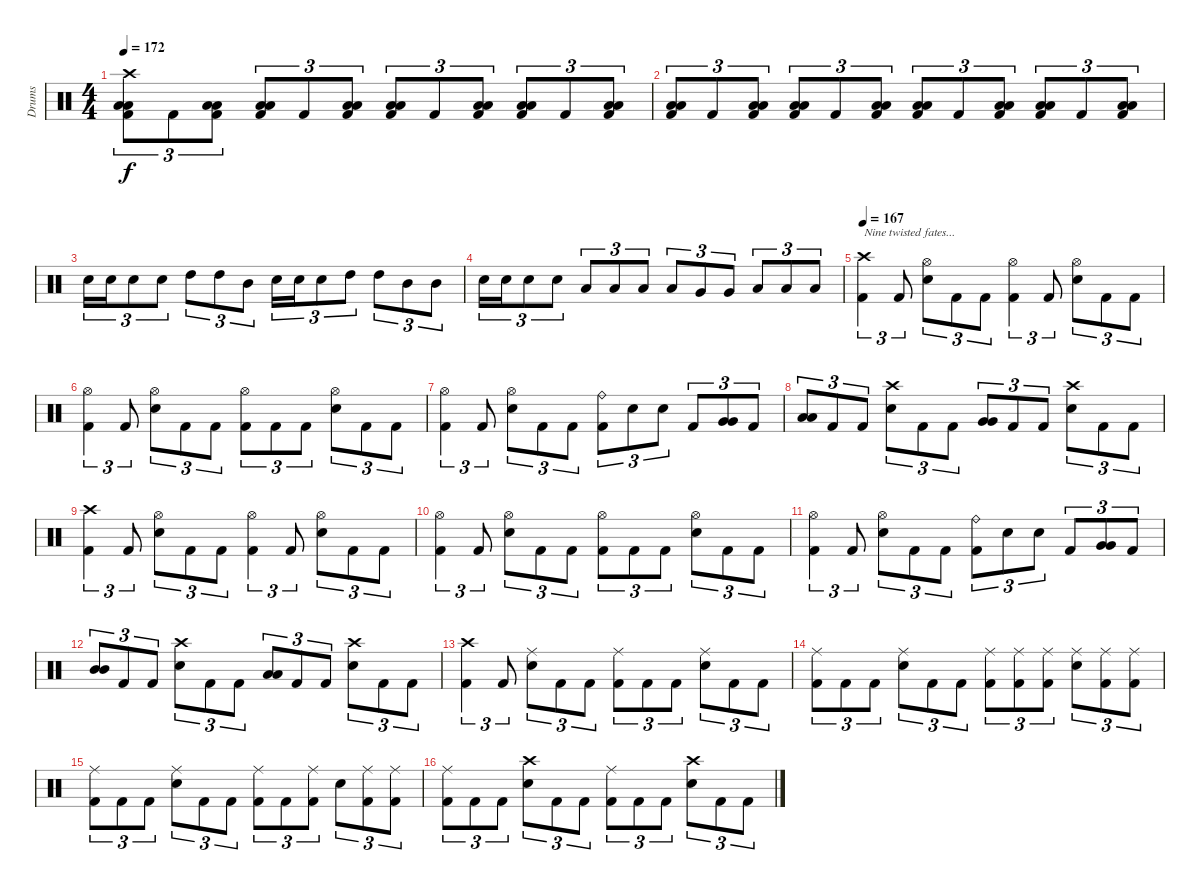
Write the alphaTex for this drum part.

\track ("Drums" "Drums") {instrument percussion}
\staff {score}
\articulation defaults
\ts (4 4)
\tempo 172
\clef neutral
\ks c
("Crash high (hit)" "Low Tom (hit)" "Low Tom (hit)" "Kick (hit) 2").8{tu (3 2) dy f} "Kick (hit) 2".8{tu (3 2)} ("Low Floor Tom (hit)" "Low Floor Tom (hit)" "Kick (hit) 2").8{tu (3 2)} ("Low Floor Tom (hit)" "Low Floor Tom (hit)" "Kick (hit) 2").8{tu (3 2)} "Kick (hit) 2".8{tu (3 2)} ("Low Tom (hit)" "Low Tom (hit)" "Kick (hit) 2").8{tu (3 2)} ("Low Tom (hit)" "Low Tom (hit)" "Kick (hit) 2").8{tu (3 2)} "Kick (hit) 2".8{tu (3 2)} ("Low Floor Tom (hit)" "Low Floor Tom (hit)" "Kick (hit) 2").8{tu (3 2)} ("Low Floor Tom (hit)" "Low Floor Tom (hit)" "Kick (hit) 2").8{tu (3 2)} "Kick (hit) 2".8{tu (3 2)} ("Low Tom (hit)" "Low Tom (hit)" "Kick (hit) 2").8{tu (3 2)} |
("Low Tom (hit)" "Low Tom (hit)" "Kick (hit) 2").8{tu (3 2)} "Kick (hit) 2".8{tu (3 2)} ("Low Floor Tom (hit)" "Low Floor Tom (hit)" "Kick (hit) 2").8{tu (3 2)} ("Low Floor Tom (hit)" "Low Floor Tom (hit)" "Kick (hit) 2").8{tu (3 2)} "Kick (hit) 2".8{tu (3 2)} ("Low Tom (hit)" "Low Tom (hit)" "Kick (hit) 2").8{tu (3 2)} ("Low Tom (hit)" "Low Tom (hit)" "Kick (hit) 2").8{tu (3 2)} "Kick (hit) 2".8{tu (3 2)} ("Low Floor Tom (hit)" "Low Floor Tom (hit)" "Kick (hit) 2").8{tu (3 2)} ("Low Floor Tom (hit)" "Low Floor Tom (hit)" "Kick (hit) 2").8{tu (3 2)} "Kick (hit) 2".8{tu (3 2)} ("Low Tom (hit)" "Low Tom (hit)" "Kick (hit) 2").8{tu (3 2)} |
"Electric Snare (hit)".16{tu (3 2)} "Electric Snare (hit)".16{tu (3 2)} "Electric Snare (hit)".8{tu (3 2)} "Electric Snare (hit)".8{tu (3 2)} "High Tom (hit)".8{tu (3 2)} "High Tom (hit)".8{tu (3 2)} "Mid Tom (hit)".8{tu (3 2)} "Electric Snare (hit)".16{tu (3 2)} "Electric Snare (hit)".16{tu (3 2)} "Electric Snare (hit)".8{tu (3 2)} "High Tom (hit)".8{tu (3 2)} "High Tom (hit)".8{tu (3 2)} "Mid Tom (hit)".8{tu (3 2)} "Mid Tom (hit)".8{tu (3 2)} |
"Electric Snare (hit)".16{tu (3 2)} "Electric Snare (hit)".16{tu (3 2)} "Electric Snare (hit)".8{tu (3 2)} "Electric Snare (hit)".8{tu (3 2)} "Low Tom (hit)".8{tu (3 2)} "Low Tom (hit)".8{tu (3 2)} "Low Tom (hit)".8{tu (3 2)} "Low Tom (hit)".8{tu (3 2)} "Very Low Tom (hit)".8{tu (3 2)} "Very Low Tom (hit)".8{tu (3 2)} "Low Floor Tom (hit)".8{tu (3 2)} "Low Floor Tom (hit)".8{tu (3 2)} "Low Floor Tom (hit)".8{tu (3 2)} |
\tempo 167
("Crash high (hit)" "Kick (hit) 2").4{tu (3 2) txt "Nine twisted fates..."} "Kick (hit) 2".8{tu (3 2)} ("Hi-Hat (open)" "Electric Snare (hit)").8{tu (3 2)} "Kick (hit) 2".8{tu (3 2)} "Kick (hit) 2".8{tu (3 2)} ("Hi-Hat (open)" "Kick (hit) 2").4{tu (3 2)} "Kick (hit) 2".8{tu (3 2)} ("Hi-Hat (open)" "Electric Snare (hit)").8{tu (3 2)} "Kick (hit) 2".8{tu (3 2)} "Kick (hit) 2".8{tu (3 2)} |
("Hi-Hat (open)" "Kick (hit) 2").4{tu (3 2)} "Kick (hit) 2".8{tu (3 2)} ("Hi-Hat (open)" "Electric Snare (hit)").8{tu (3 2)} "Kick (hit) 2".8{tu (3 2)} "Kick (hit) 2".8{tu (3 2)} ("Hi-Hat (open)" "Kick (hit) 2").8{tu (3 2)} "Kick (hit) 2".8{tu (3 2)} "Kick (hit) 2".8{tu (3 2)} ("Hi-Hat (open)" "Electric Snare (hit)").8{tu (3 2)} "Kick (hit) 2".8{tu (3 2)} "Kick (hit) 2".8{tu (3 2)} |
("Hi-Hat (open)" "Kick (hit) 2").4{tu (3 2)} "Kick (hit) 2".8{tu (3 2)} ("Hi-Hat (open)" "Electric Snare (hit)").8{tu (3 2)} "Kick (hit) 2".8{tu (3 2)} "Kick (hit) 2".8{tu (3 2)} ("Ride (bell)" "Kick (hit) 2").8{tu (3 2)} "Electric Snare (hit)".8{tu (3 2)} "Electric Snare (hit)".8{tu (3 2)} "Kick (hit) 2".8{tu (3 2)} ("Very Low Tom (hit)" "Very Low Tom (hit)").8{tu (3 2)} "Kick (hit) 2".8{tu (3 2)} |
("Low Tom (hit)" "Low Tom (hit)").8{tu (3 2)} "Kick (hit) 2".8{tu (3 2)} "Kick (hit) 2".8{tu (3 2)} ("Crash high (hit)" "Electric Snare (hit)").8{tu (3 2)} "Kick (hit) 2".8{tu (3 2)} "Kick (hit) 2".8{tu (3 2)} ("Very Low Tom (hit)" "Very Low Tom (hit)").8{tu (3 2)} "Kick (hit) 2".8{tu (3 2)} "Kick (hit) 2".8{tu (3 2)} ("Crash high (hit)" "Electric Snare (hit)").8{tu (3 2)} "Kick (hit) 2".8{tu (3 2)} "Kick (hit) 2".8{tu (3 2)} |
("Crash high (hit)" "Kick (hit) 2").4{tu (3 2)} "Kick (hit) 2".8{tu (3 2)} ("Hi-Hat (open)" "Electric Snare (hit)").8{tu (3 2)} "Kick (hit) 2".8{tu (3 2)} "Kick (hit) 2".8{tu (3 2)} ("Hi-Hat (open)" "Kick (hit) 2").4{tu (3 2)} "Kick (hit) 2".8{tu (3 2)} ("Hi-Hat (open)" "Electric Snare (hit)").8{tu (3 2)} "Kick (hit) 2".8{tu (3 2)} "Kick (hit) 2".8{tu (3 2)} |
("Hi-Hat (open)" "Kick (hit) 2").4{tu (3 2)} "Kick (hit) 2".8{tu (3 2)} ("Hi-Hat (open)" "Electric Snare (hit)").8{tu (3 2)} "Kick (hit) 2".8{tu (3 2)} "Kick (hit) 2".8{tu (3 2)} ("Hi-Hat (open)" "Kick (hit) 2").8{tu (3 2)} "Kick (hit) 2".8{tu (3 2)} "Kick (hit) 2".8{tu (3 2)} ("Hi-Hat (open)" "Electric Snare (hit)").8{tu (3 2)} "Kick (hit) 2".8{tu (3 2)} "Kick (hit) 2".8{tu (3 2)} |
("Hi-Hat (open)" "Kick (hit) 2").4{tu (3 2)} "Kick (hit) 2".8{tu (3 2)} ("Hi-Hat (open)" "Electric Snare (hit)").8{tu (3 2)} "Kick (hit) 2".8{tu (3 2)} "Kick (hit) 2".8{tu (3 2)} ("Ride (bell)" "Kick (hit) 2").8{tu (3 2)} "Electric Snare (hit)".8{tu (3 2)} "Electric Snare (hit)".8{tu (3 2)} "Kick (hit) 2".8{tu (3 2)} ("Very Low Tom (hit)" "Very Low Tom (hit)").8{tu (3 2)} "Kick (hit) 2".8{tu (3 2)} |
("Mid Tom (hit)" "Mid Tom (hit)").8{tu (3 2)} "Kick (hit) 2".8{tu (3 2)} "Kick (hit) 2".8{tu (3 2)} ("Crash high (hit)" "Electric Snare (hit)").8{tu (3 2)} "Kick (hit) 2".8{tu (3 2)} "Kick (hit) 2".8{tu (3 2)} ("Low Tom (hit)" "Low Tom (hit)").8{tu (3 2)} "Kick (hit) 2".8{tu (3 2)} "Kick (hit) 2".8{tu (3 2)} ("Crash high (hit)" "Electric Snare (hit)").8{tu (3 2)} "Kick (hit) 2".8{tu (3 2)} "Kick (hit) 2".8{tu (3 2)} |
("Crash high (hit)" "Kick (hit) 2").4{tu (3 2)} "Kick (hit) 2".8{tu (3 2)} ("Ride (middle)" "Electric Snare (hit)").8{tu (3 2)} "Kick (hit) 2".8{tu (3 2)} "Kick (hit) 2".8{tu (3 2)} ("Ride (middle)" "Kick (hit) 2").8{tu (3 2)} "Kick (hit) 2".8{tu (3 2)} "Kick (hit) 2".8{tu (3 2)} ("Ride (middle)" "Electric Snare (hit)").8{tu (3 2)} "Kick (hit) 2".8{tu (3 2)} "Kick (hit) 2".8{tu (3 2)} |
("Ride (middle)" "Kick (hit) 2").8{tu (3 2)} "Kick (hit) 2".8{tu (3 2)} "Kick (hit) 2".8{tu (3 2)} ("Ride (middle)" "Electric Snare (hit)").8{tu (3 2)} "Kick (hit) 2".8{tu (3 2)} "Kick (hit) 2".8{tu (3 2)} ("Ride (middle)" "Kick (hit) 2").8{tu (3 2)} ("Ride (middle)" "Kick (hit) 2").8{tu (3 2)} ("Ride (middle)" "Kick (hit) 2").8{tu (3 2)} ("Ride (middle)" "Electric Snare (hit)").8{tu (3 2)} ("Ride (middle)" "Kick (hit) 2").8{tu (3 2)} ("Ride (middle)" "Kick (hit) 2").8{tu (3 2)} |
("Ride (middle)" "Kick (hit) 2").8{tu (3 2)} "Kick (hit) 2".8{tu (3 2)} "Kick (hit) 2".8{tu (3 2)} ("Ride (middle)" "Electric Snare (hit)").8{tu (3 2)} "Kick (hit) 2".8{tu (3 2)} "Kick (hit) 2".8{tu (3 2)} ("Ride (middle)" "Kick (hit) 2").8{tu (3 2)} "Kick (hit) 2".8{tu (3 2)} ("Ride (middle)" "Kick (hit) 2").8{tu (3 2)} "Electric Snare (hit)".8{tu (3 2)} ("Ride (middle)" "Kick (hit) 2").8{tu (3 2)} ("Ride (middle)" "Kick (hit) 2").8{tu (3 2)} |
("Ride (middle)" "Kick (hit) 2").8{tu (3 2)} "Kick (hit) 2".8{tu (3 2)} "Kick (hit) 2".8{tu (3 2)} ("Crash high (hit)" "Electric Snare (hit)").8{tu (3 2)} "Kick (hit) 2".8{tu (3 2)} "Kick (hit) 2".8{tu (3 2)} ("Ride (middle)" "Kick (hit) 2").8{tu (3 2)} "Kick (hit) 2".8{tu (3 2)} "Kick (hit) 2".8{tu (3 2)} ("Crash high (hit)" "Electric Snare (hit)").8{tu (3 2)} "Kick (hit) 2".8{tu (3 2)} "Kick (hit) 2".8{tu (3 2)}
